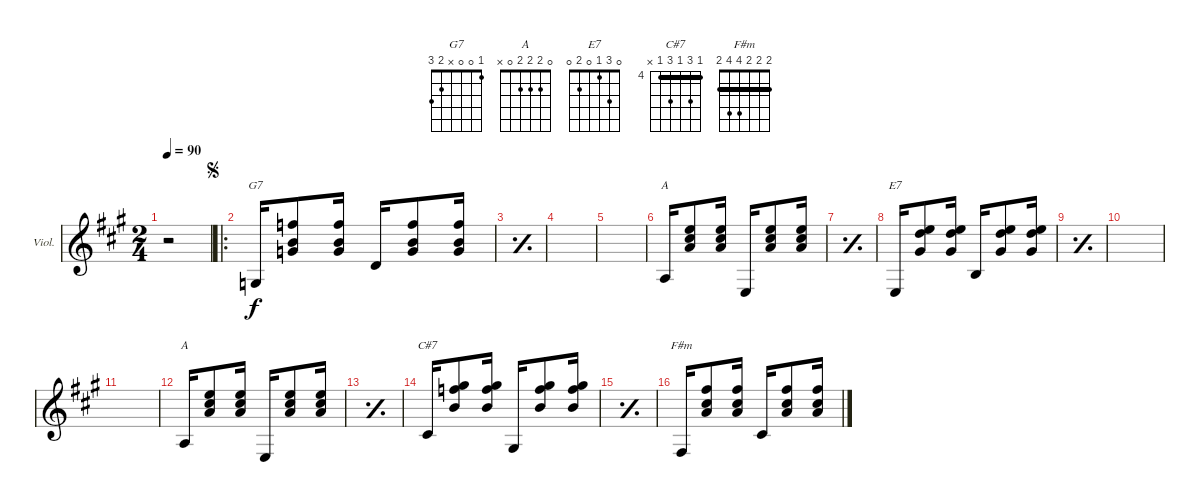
\defaultSystemsLayout 4
\bracketExtendMode groupsimilarinstruments
\firstSystemTrackNameOrientation horizontal
\otherSystemsTrackNameOrientation horizontal
\track ("Violão" "Viol.") {instrument electricguitarclean}
\staff {score}
\tuning (E4 B3 G3 D3 A2 E2)
\chord ("G7" 1 0 0 x 2 3)
\chord ("A" 0 2 2 2 0 x)
\chord ("E7" 0 3 1 0 2 0)
\chord ("C#7" 4 6 4 6 4 x) {firstfret 4 barre (4 4)}
\chord ("F#m" 2 2 2 4 4 2) {barre (2 2 2)}
\ts (2 4)
\tempo 90
\clef g2
\scale
1.35309
\ks a
r.2{dy f instrument electricguitarclean} |
\ro
\jump segno
\scale
0.911728 3.6.16{ch "G7"} (0.3 0.2 1.1).8 (0.3 0.2 1.1).16 0.4.16 (0.3 0.2 1.1).8 (0.3 0.2 1.1).16 |
\simile simple
\scale
0.911728 |
\scale
0.911728 |
\scale
0.911728 |
\simile none
\scale
1.23203 0.5.16{ch "A"} (2.3 2.2 0.1).8 (2.3 2.2 0.1).16 0.6.16 (2.3 2.2 0.1).8 (2.3 2.2 0.1).16 |
\simile simple
\scale
0.941992 |
\simile none
\scale
0.941992 0.6.16{ch "E7"} (1.3 3.2 0.1).8 (1.3 3.2 0.1).16 2.5.16 (1.3 3.2 0.1).8 (1.3 3.2 0.1).16 |
\simile simple
\scale
0.941992 |
\scale
0.941992 |
\scale
1.23203 |
\simile none
\scale
0.941992 0.5.16{ch "A"} (2.3 2.2 0.1).8 (2.3 2.2 0.1).16 0.6.16 (2.3 2.2 0.1).8 (2.3 2.2 0.1).16 |
\simile simple
\scale
0.941992 |
\simile none
\scale
0.941992 4.5.16{ch "C#7"} (4.3 6.2 4.1).8 (4.3 6.2 4.1).16 4.6.16 (4.3 6.2 4.1).8 (4.3 6.2 4.1).16 |
\simile simple
\scale
0.941992 |
\simile none
\scale
1.23203 2.6.16{ch "F#m"} (2.3 2.2 2.1).8 (2.3 2.2 2.1).16 4.5.16 (2.3 2.2 2.1).8 (2.3 2.2 2.1).16
